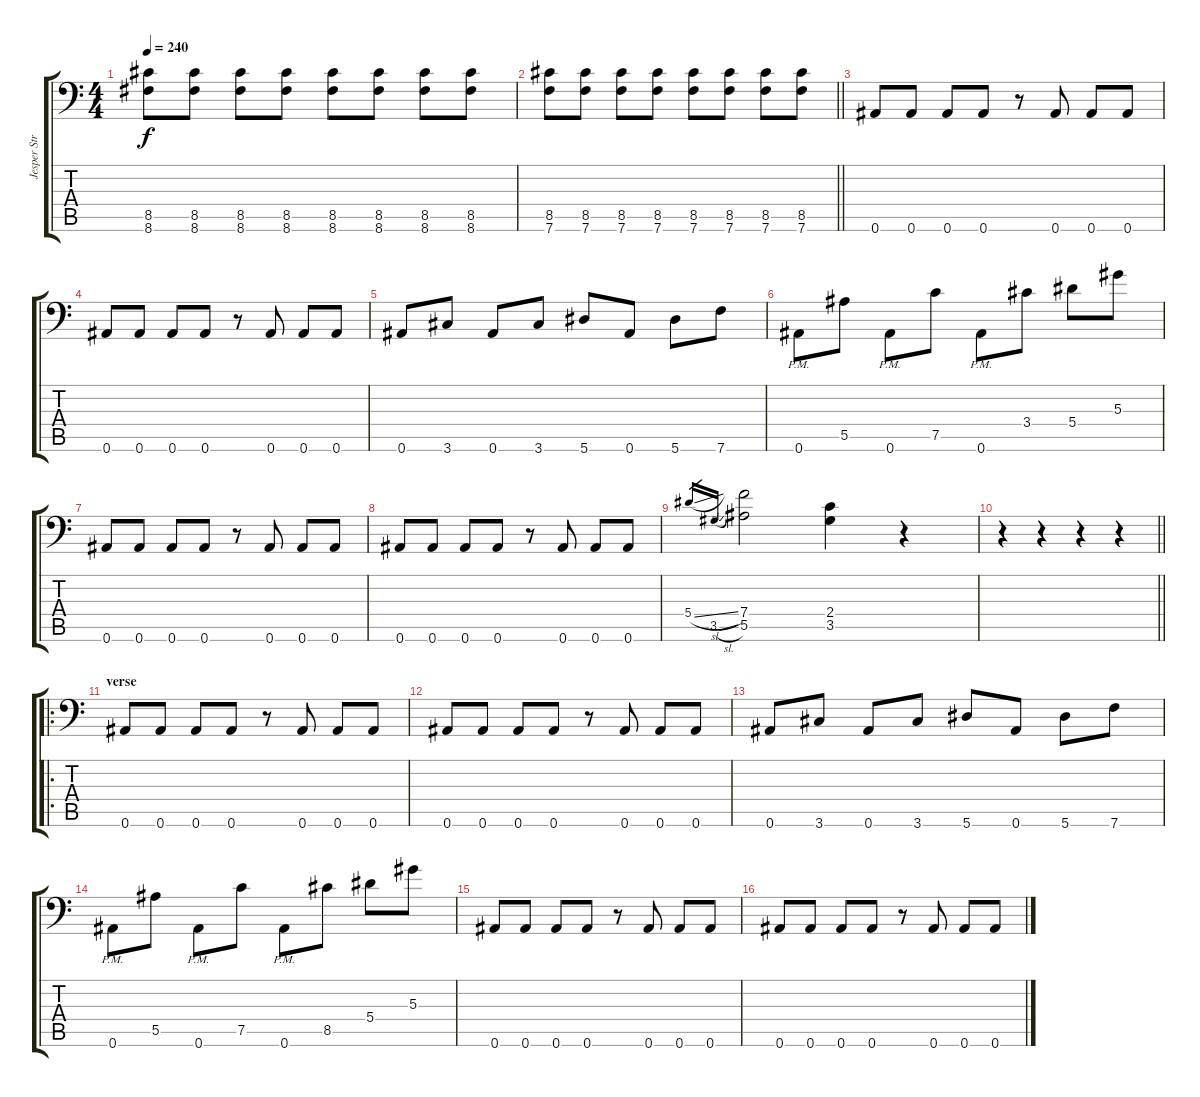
\track ("Jesper Strömblad" "Jesper Str") {instrument distortionguitar}
\staff {score tabs}
\tuning (C4 G3 Eb3 Bb2 F2 Bb1) {hide}
\ts (4 4)
\tempo 240
\clef f4
\ks c
(8.5 8.6).8{dy f} (8.5 8.6).8 (8.5 8.6).8 (8.5 8.6).8 (8.5 8.6).8 (8.5 8.6).8 (8.5 8.6).8 (8.5 8.6).8 |
\barLineRight lightlight
(8.5 7.6).8 (8.5 7.6).8 (8.5 7.6).8 (8.5 7.6).8 (8.5 7.6).8 (8.5 7.6).8 (8.5 7.6).8 (8.5 7.6).8 |
\section ("" "")
0.6.8{balance 16} 0.6.8 0.6.8 0.6.8 r.8 0.6.8 0.6.8 0.6.8 |
0.6.8 0.6.8 0.6.8 0.6.8 r.8 0.6.8 0.6.8 0.6.8 |
0.6.8 3.6.8 0.6.8 3.6.8 5.6.8 0.6.8 5.6.8 7.6.8 |
0.6{pm}.8 5.5.8 0.6{pm}.8 7.5.8 0.6{pm}.8 3.4.8 5.4.8 5.3.8 |
0.6.8 0.6.8 0.6.8 0.6.8 r.8 0.6.8 0.6.8 0.6.8 |
0.6.8 0.6.8 0.6.8 0.6.8 r.8 0.6.8 0.6.8 0.6.8 |
5.4{sl}.16{gr} 3.5{sl}.16{gr} (7.4 5.5).2 (2.4 3.5).4 r.4 |
\barLineRight lightlight
r.4 r.4 r.4 r.4 |
\ro
\section ("" "verse")
0.6.8 0.6.8 0.6.8 0.6.8 r.8 0.6.8 0.6.8 0.6.8 |
0.6.8 0.6.8 0.6.8 0.6.8 r.8 0.6.8 0.6.8 0.6.8 |
0.6.8 3.6.8 0.6.8 3.6.8 5.6.8 0.6.8 5.6.8 7.6.8 |
0.6{pm}.8 5.5.8 0.6{pm}.8 7.5.8 0.6{pm}.8 8.5.8 5.4.8 5.3.8 |
0.6.8 0.6.8 0.6.8 0.6.8 r.8 0.6.8 0.6.8 0.6.8 |
0.6.8 0.6.8 0.6.8 0.6.8 r.8 0.6.8 0.6.8 0.6.8
